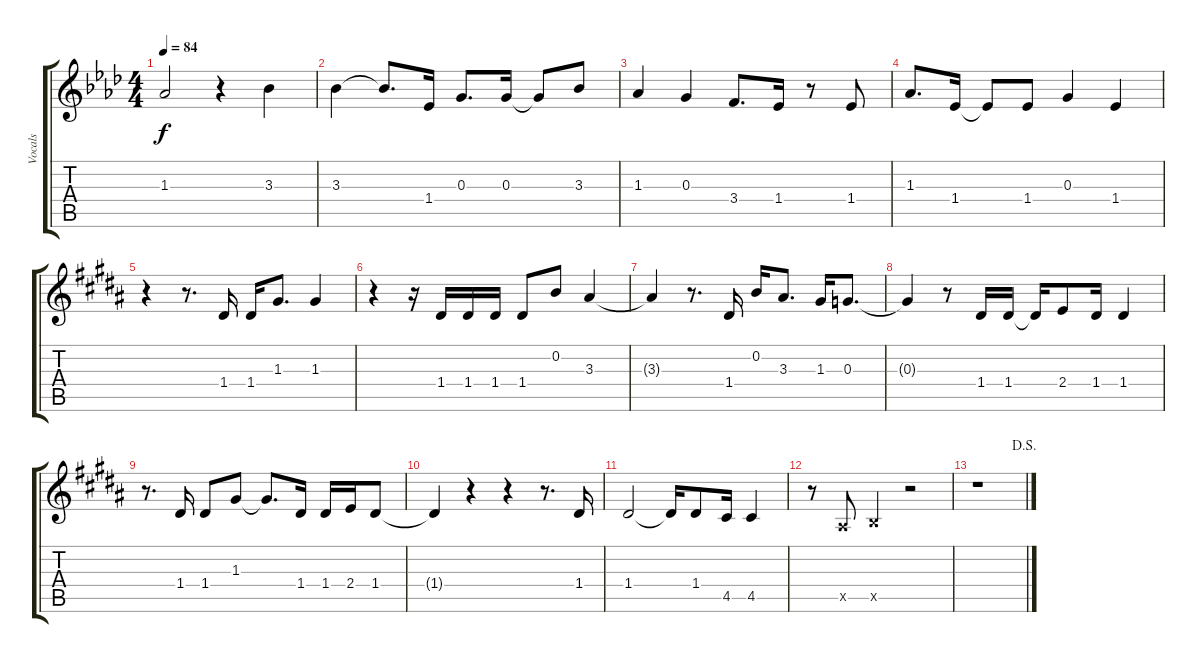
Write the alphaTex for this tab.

\track ("Vocals" "Vocals") {instrument choiraahs}
\staff {score tabs}
\tuning (E5 B4 G4 D4 A3 E3) {hide}
\ts (4 4)
\tempo 84
\clef g2
\ks ab
1.3.2{dy f} r.4 3.3.4 |
3.3.4 3.3{t}.8{d} 1.4.16 0.3.8{d} 0.3.16 0.3{t}.8 3.3.8 |
1.3.4 0.3.4 3.4.8{d} 1.4.16 r.8 1.4.8 |
1.3.8{d} 1.4.16 1.4{t}.8 1.4.8 0.3.4 1.4.4 |
\ks b
r.4 r.8{d} 1.4.16 1.4.16 1.3.8{d} 1.3.4 |
r.4 r.16 1.4.16 1.4.16 1.4.16 1.4.8 0.2.8 3.3.4 |
3.3{t}.4 r.8{d} 1.4.16 0.2.16 3.3.8{d} 1.3.16 0.3.8{d} |
0.3{t}.4 r.8 1.4.16 1.4.16 1.4{t}.16 2.4.8 1.4.16 1.4.4 |
r.8{d} 1.4.16 1.4.8 1.3.8 1.3{t}.8{d} 1.4.16 1.4.16 2.4.16 1.4.8 |
1.4{t}.4 r.4 r.4 r.8{d} 1.4.16 |
1.4.2 1.4{t}.16 1.4.8 4.5.16 4.5.4 |
r.8 1.5{x}.8 2.5{x}.4 r.2 |
\jump dalsegno
r.1
